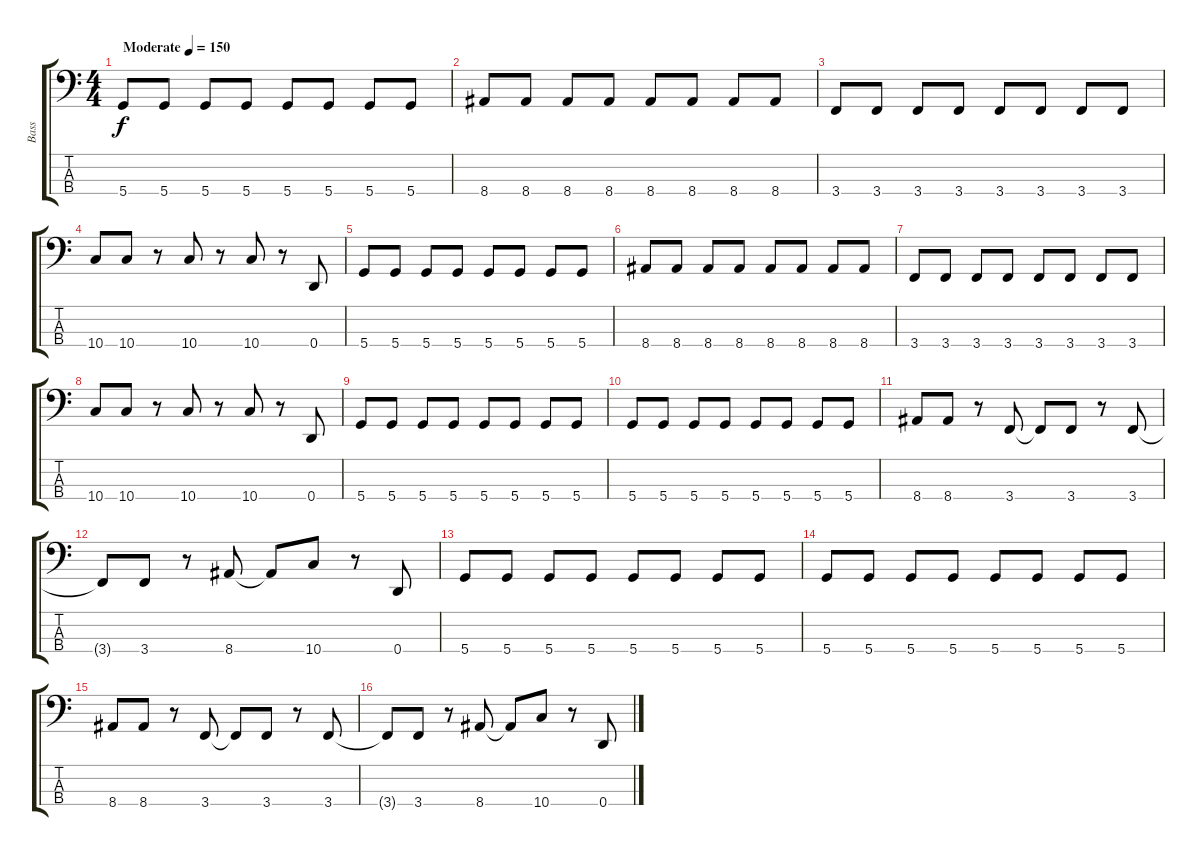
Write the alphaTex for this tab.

\track ("Bass" "Bass") {instrument electricbasspick}
\staff {score tabs}
\tuning (G2 D2 A1 D1) {hide}
\ts (4 4)
\tempo (150 "Moderate")
\clef f4
\ks c
5.4.8{dy f instrument electricbasspick} 5.4.8 5.4.8 5.4.8 5.4.8 5.4.8 5.4.8 5.4.8 |
8.4.8 8.4.8 8.4.8 8.4.8 8.4.8 8.4.8 8.4.8 8.4.8 |
3.4.8 3.4.8 3.4.8 3.4.8 3.4.8 3.4.8 3.4.8 3.4.8 |
10.4.8 10.4.8 r.8 10.4.8 r.8 10.4.8 r.8 0.4.8 |
5.4.8 5.4.8 5.4.8 5.4.8 5.4.8 5.4.8 5.4.8 5.4.8 |
8.4.8 8.4.8 8.4.8 8.4.8 8.4.8 8.4.8 8.4.8 8.4.8 |
3.4.8 3.4.8 3.4.8 3.4.8 3.4.8 3.4.8 3.4.8 3.4.8 |
10.4.8 10.4.8 r.8 10.4.8 r.8 10.4.8 r.8 0.4.8 |
5.4.8 5.4.8 5.4.8 5.4.8 5.4.8 5.4.8 5.4.8 5.4.8 |
5.4.8 5.4.8 5.4.8 5.4.8 5.4.8 5.4.8 5.4.8 5.4.8 |
8.4.8 8.4.8 r.8 3.4.8 3.4{t}.8 3.4.8 r.8 3.4.8 |
3.4{t}.8 3.4.8 r.8 8.4.8 8.4{t}.8 10.4.8 r.8 0.4.8 |
5.4.8 5.4.8 5.4.8 5.4.8 5.4.8 5.4.8 5.4.8 5.4.8 |
5.4.8 5.4.8 5.4.8 5.4.8 5.4.8 5.4.8 5.4.8 5.4.8 |
8.4.8 8.4.8 r.8 3.4.8 3.4{t}.8 3.4.8 r.8 3.4.8 |
3.4{t}.8 3.4.8 r.8 8.4.8 8.4{t}.8 10.4.8 r.8 0.4.8
